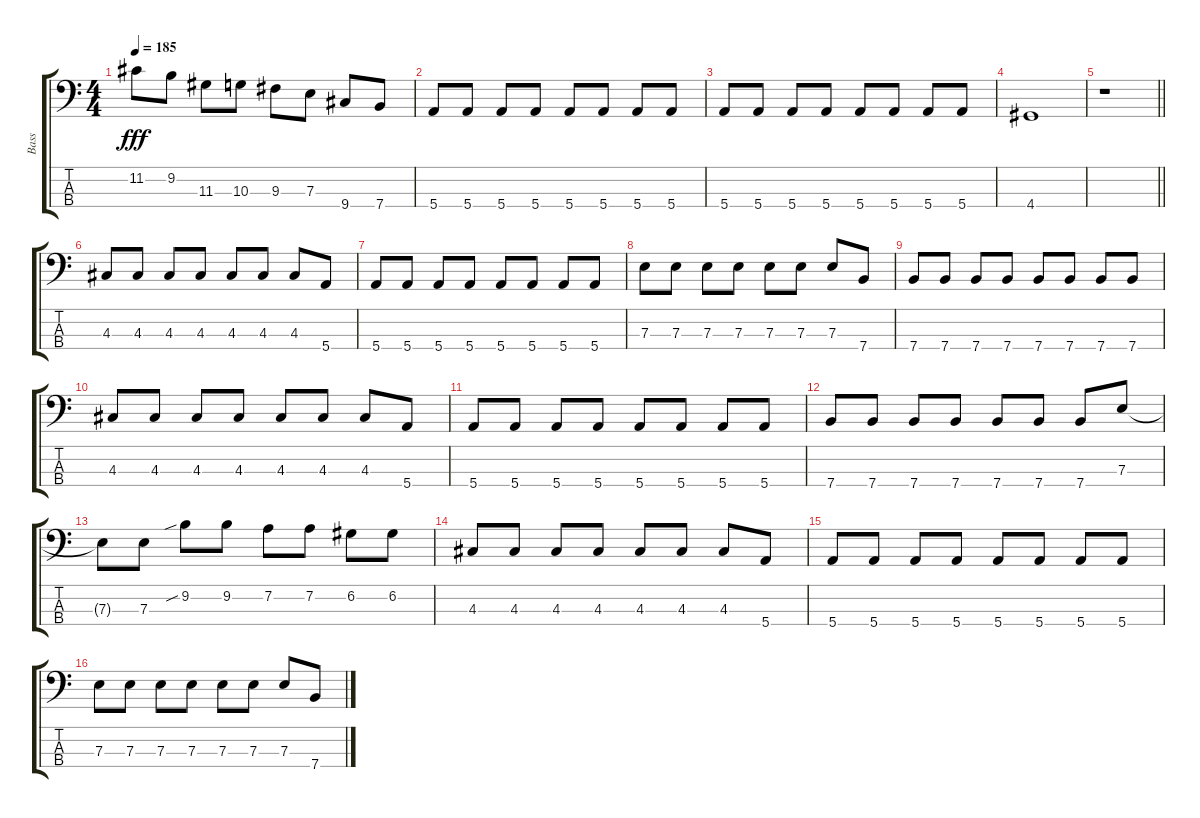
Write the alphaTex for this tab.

\track ("Bass" "Bass") {instrument electricbassfinger}
\staff {score tabs}
\tuning (G2 D2 A1 E1) {hide}
\ts (4 4)
\tempo 185
\clef f4
\ks c
11.2.8{dy fff} 9.2.8 11.3.8 10.3.8 9.3.8 7.3.8 9.4.8 7.4.8 |
5.4.8 5.4.8 5.4.8 5.4.8 5.4.8 5.4.8 5.4.8 5.4.8 |
5.4.8 5.4.8 5.4.8 5.4.8 5.4.8 5.4.8 5.4.8 5.4.8 |
4.4.1 |
\barLineRight lightlight
r.1 |
4.3.8 4.3.8 4.3.8 4.3.8 4.3.8 4.3.8 4.3.8 5.4.8 |
5.4.8 5.4.8 5.4.8 5.4.8 5.4.8 5.4.8 5.4.8 5.4.8 |
7.3.8 7.3.8 7.3.8 7.3.8 7.3.8 7.3.8 7.3.8 7.4.8 |
7.4.8 7.4.8 7.4.8 7.4.8 7.4.8 7.4.8 7.4.8 7.4.8 |
4.3.8 4.3.8 4.3.8 4.3.8 4.3.8 4.3.8 4.3.8 5.4.8 |
5.4.8 5.4.8 5.4.8 5.4.8 5.4.8 5.4.8 5.4.8 5.4.8 |
7.4.8 7.4.8 7.4.8 7.4.8 7.4.8 7.4.8 7.4.8 7.3.8 |
7.3{t}.8 7.3.8 9.2{sib}.8 9.2.8 7.2.8 7.2.8 6.2.8 6.2.8 |
4.3.8 4.3.8 4.3.8 4.3.8 4.3.8 4.3.8 4.3.8 5.4.8 |
5.4.8 5.4.8 5.4.8 5.4.8 5.4.8 5.4.8 5.4.8 5.4.8 |
7.3.8 7.3.8 7.3.8 7.3.8 7.3.8 7.3.8 7.3.8 7.4.8
